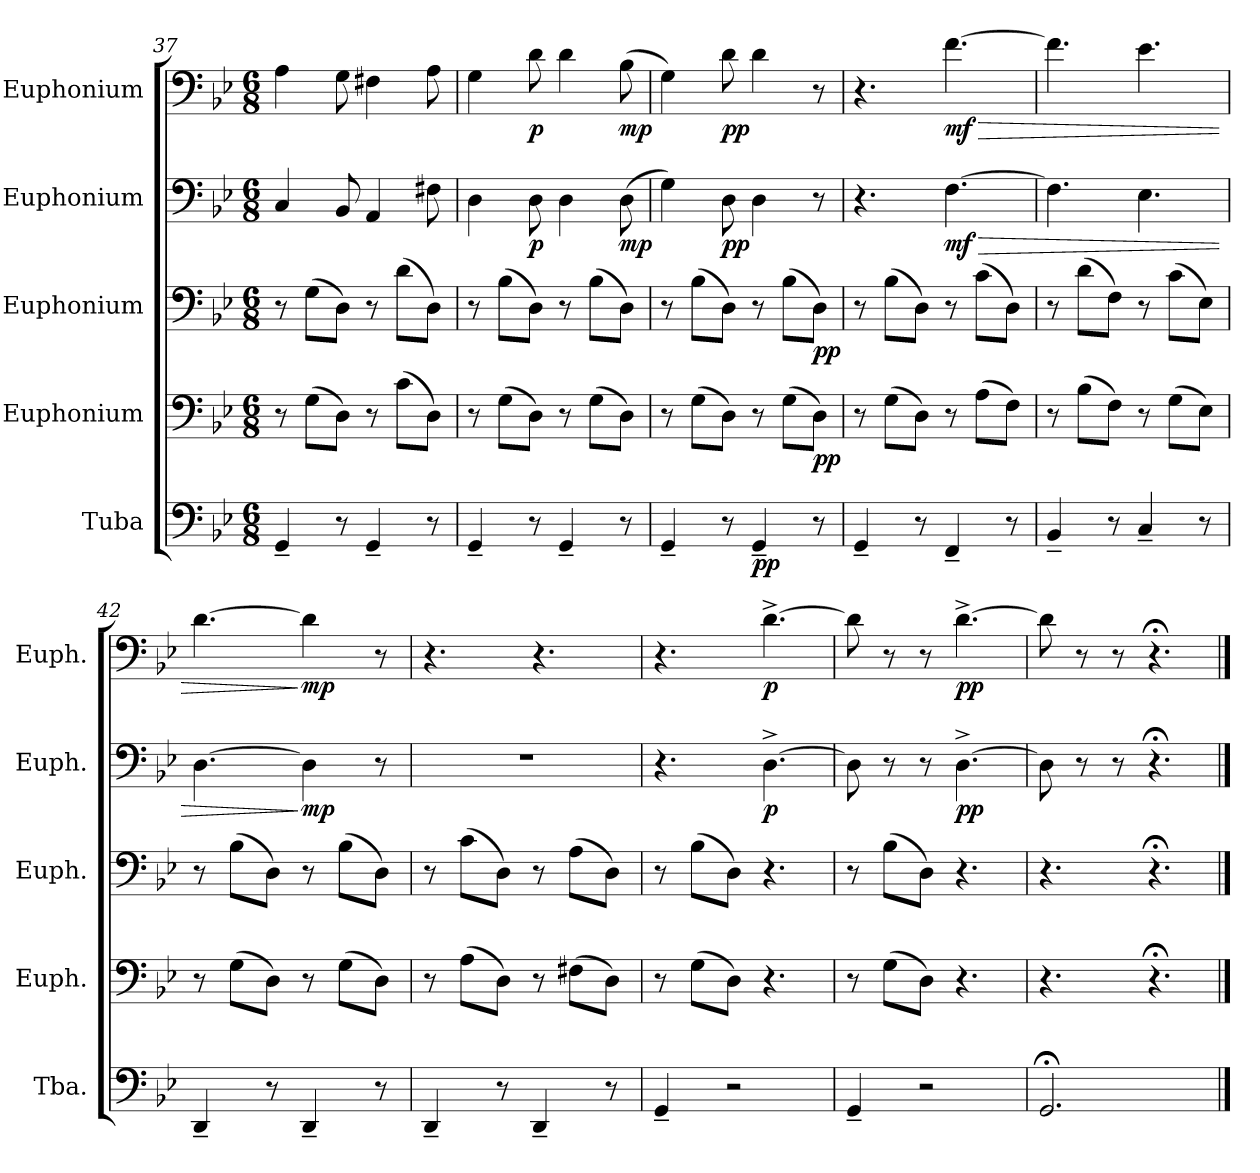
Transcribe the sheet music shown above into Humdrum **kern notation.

**kern	**dynam	**kern	**dynam	**kern	**dynam	**kern	**dynam	**kern	**dynam
*part5	*part5	*part4	*part4	*part3	*part3	*part2	*part2	*part1	*part1
*staff5	*staff5	*staff4	*staff4	*staff3	*staff3	*staff2	*staff2	*staff1	*staff1
*I"Tuba	*	*I"Euphonium	*	*I"Euphonium	*	*I"Euphonium	*	*I"Euphonium	*
*I'Tba.	*	*I'Euph.	*	*I'Euph.	*	*I'Euph.	*	*I'Euph.	*
*clefF4	*	*clefF4	*	*clefF4	*	*clefF4	*	*clefF4	*
*k[b-e-]	*	*k[b-e-]	*	*k[b-e-]	*	*k[b-e-]	*	*k[b-e-]	*
*M6/8	*	*M6/8	*	*M6/8	*	*M6/8	*	*M6/8	*
=37	=37	=37	=37	=37	=37	=37	=37	=37	=37
4GG~/	.	8r	.	8r	.	4C/	.	4A\	.
.	.	(>8G\L	.	(>8G\L	.	.	.	.	.
8r	.	8D\J)	.	8D\J)	.	8BB-/	.	8G\	.
4GG~/	.	8r	.	8r	.	4AA/	.	4F#X\	.
.	.	(>8c\L	.	(>8d\L	.	.	.	.	.
8r	.	8D\J)	.	8D\J)	.	8F#X\	.	8A\	.
=38	=38	=38	=38	=38	=38	=38	=38	=38	=38
4GG~/	.	8r	.	8r	.	4D\	.	4G\	.
.	.	(>8G\L	.	(>8B-\L	.	.	.	.	.
!	!	!	!	!	!	!	!LO:DY:b	!	!LO:DY:b
8r	.	8D\J)	.	8D\J)	.	8D\	p	8d\	p
4GG~/	.	8r	.	8r	.	4D\	.	4d\	.
.	.	(>8G\L	.	(>8B-\L	.	.	.	.	.
!	!	!	!	!	!	!	!LO:DY:b	!	!LO:DY:b
8r	.	8D\J)	.	8D\J)	.	(>8D\	mp	(>8B-\	mp
=39	=39	=39	=39	=39	=39	=39	=39	=39	=39
4GG~/	.	8r	.	8r	.	4G\)	.	4G\)	.
.	.	(>8G\L	.	(>8B-\L	.	.	.	.	.
!	!	!	!	!	!	!	!LO:DY:b	!	!LO:DY:b
8r	.	8D\J)	.	8D\J)	.	8D\	pp	8d\	pp
!	!LO:DY:b	!	!	!	!	!	!	!	!
4GG~/	pp	8r	.	8r	.	4D\	.	4d\	.
.	.	(>8G\L	.	(>8B-\L	.	.	.	.	.
!	!	!	!LO:DY:b	!	!LO:DY:b	!	!	!	!
8r	.	8D\J)	pp	8D\J)	pp	8r	.	8r	.
!!LO:LB:g=z
=40	=40	=40	=40	=40	=40	=40	=40	=40	=40
4GG~/	.	8r	.	8r	.	4.r	.	4.r	.
.	.	(>8G\L	.	(>8B-\L	.	.	.	.	.
8r	.	8D\J)	.	8D\J)	.	.	.	.	.
!	!	!	!	!	!	!	!LO:HP:b	!	!LO:HP:b
!	!	!	!	!	!	!	!LO:DY:n=1:b	!	!LO:DY:n=1:b
4FF~/	.	8r	.	8r	.	[4.F\	> mf	[4.f\	> mf
.	.	(>8A\L	.	(>8c\L	.	.	.	.	.
8r	.	8F\J)	.	8D\J)	.	.	.	.	.
=41	=41	=41	=41	=41	=41	=41	=41	=41	=41
4BB-~/	.	8r	.	8r	.	4.F\]	.	4.f\]	.
.	.	(>8B-\L	.	(>8d\L	.	.	.	.	.
8r	.	8F\J)	.	8F\J)	.	.	.	.	.
4C~/	.	8r	.	8r	.	4.E-\	.	4.e-\	.
.	.	(>8G\L	.	(>8c\L	.	.	.	.	.
8r	.	8E-\J)	.	8E-\J)	.	.	.	.	.
=42	=42	=42	=42	=42	=42	=42	=42	=42	=42
4DD~/	.	8r	.	8r	.	[4.D\	.	[4.d\	.
.	.	(>8G\L	.	(>8B-\L	.	.	.	.	.
8r	.	8D\J)	.	8D\J)	.	.	.	.	.
!	!	!	!	!	!	!	!LO:DY:n=1:b	!	!LO:DY:n=1:b
4DD~/	.	8r	.	8r	.	4D\]	] mp	4d\]	] mp
.	.	(>8G\L	.	(>8B-\L	.	.	.	.	.
8r	.	8D\J)	.	8D\J)	.	8r	.	8r	.
=43	=43	=43	=43	=43	=43	=43	=43	=43	=43
4DD~/	.	8r	.	8r	.	2.r	.	4.r	.
.	.	(>8A\L	.	(>8c\L	.	.	.	.	.
8r	.	8D\J)	.	8D\J)	.	.	.	.	.
4DD~/	.	8r	.	8r	.	.	.	4.r	.
.	.	(>8F#X\L	.	(>8A\L	.	.	.	.	.
8r	.	8D\J)	.	8D\J)	.	.	.	.	.
=44	=44	=44	=44	=44	=44	=44	=44	=44	=44
4GG~/	.	8r	.	8r	.	4.r	.	4.r	.
.	.	(>8G\L	.	(>8B-\L	.	.	.	.	.
2r	.	8D\J)	.	8D\J)	.	.	.	.	.
!	!	!	!	!	!	!	!LO:DY:b	!	!LO:DY:b
.	.	4.r	.	4.r	.	[4.D^\	p	[4.d^\	p
=45	=45	=45	=45	=45	=45	=45	=45	=45	=45
4GG~/	.	8r	.	8r	.	8D\]	.	8d\]	.
.	.	(>8G\L	.	(>8B-\L	.	8r	.	8r	.
2r	.	8D\J)	.	8D\J)	.	8r	.	8r	.
!	!	!	!	!	!	!	!LO:DY:b	!	!LO:DY:b
.	.	4.r	.	4.r	.	[4.D^\	pp	[4.d^\	pp
=46	=46	=46	=46	=46	=46	=46	=46	=46	=46
2.GG;</	.	4.r	.	4.r	.	8D\]	.	8d\]	.
.	.	.	.	.	.	8r	.	8r	.
.	.	.	.	.	.	8r	.	8r	.
.	.	4.r;<	.	4.r;<	.	4.r;<	.	4.r;<	.
==	==	==	==	==	==	==	==	==	==
*-	*-	*-	*-	*-	*-	*-	*-	*-	*-
